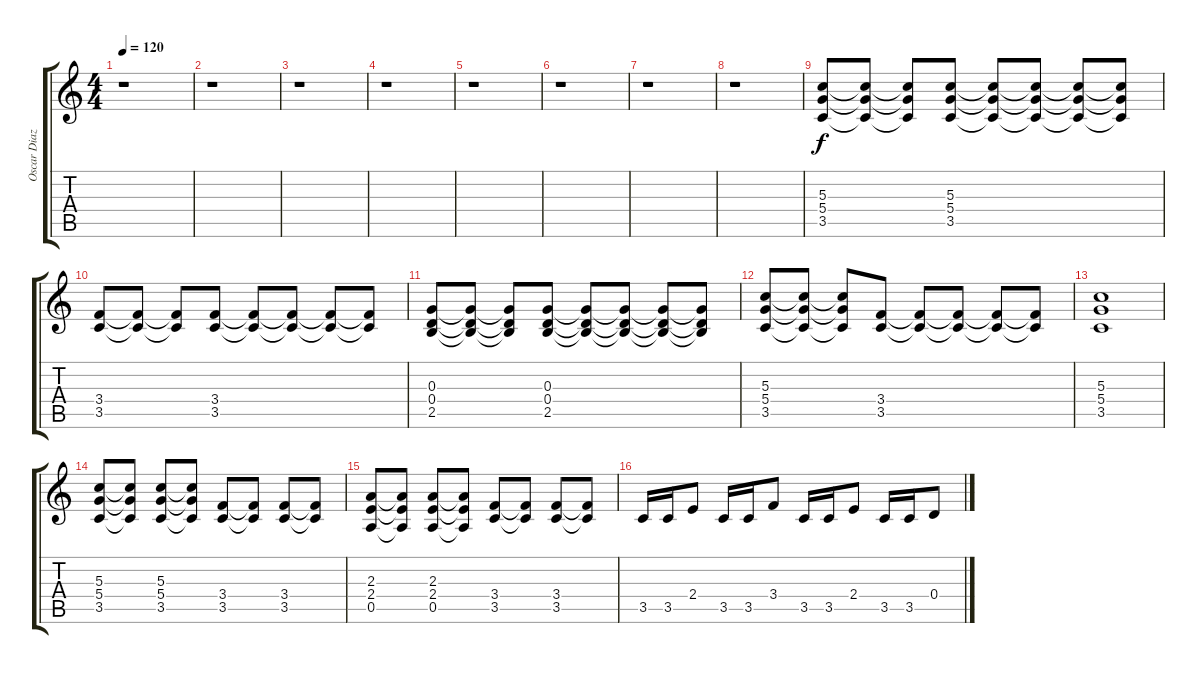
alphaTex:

\track ("Oscar Diaz" "Oscar Diaz") {instrument distortionguitar}
\staff {score tabs}
\tuning (E4 B3 G3 D3 A2 E2) {hide}
\ts (4 4)
\tempo 120
\clef g2
\ks c
r.1{dy f instrument distortionguitar} |
r.1 |
r.1 |
r.1 |
r.1 |
r.1 |
r.1 |
r.1 |
(5.3 5.4 3.5).8 (5.3{t} 5.4{t} 3.5{t}).8 (5.3{t} 5.4{t} 3.5{t}).8 (5.3 5.4 3.5).8 (5.3{t} 5.4{t} 3.5{t}).8 (5.3{t} 5.4{t} 3.5{t}).8 (5.3{t} 5.4{t} 3.5{t}).8 (5.3{t} 5.4{t} 3.5{t}).8 |
(3.4 3.5).8 (3.4{t} 3.5{t}).8 (3.4{t} 3.5{t}).8 (3.4 3.5).8 (3.4{t} 3.5{t}).8 (3.4{t} 3.5{t}).8 (3.4{t} 3.5{t}).8 (3.4{t} 3.5{t}).8 |
(0.3 0.4 2.5).8 (0.3{t} 0.4{t} 2.5{t}).8 (0.3{t} 0.4{t} 2.5{t}).8 (0.3 0.4 2.5).8 (0.3{t} 0.4{t} 2.5{t}).8 (0.3{t} 0.4{t} 2.5{t}).8 (0.3{t} 0.4{t} 2.5{t}).8 (0.3{t} 0.4{t} 2.5{t}).8 |
(5.3 5.4 3.5).8 (5.3{t} 5.4{t} 3.5{t}).8 (5.3{t} 5.4{t} 3.5{t}).8 (3.4 3.5).8 (3.4{t} 3.5{t}).8 (3.4{t} 3.5{t}).8 (3.4{t} 3.5{t}).8 (3.4{t} 3.5{t}).8 |
(5.3 5.4 3.5).1 |
(5.3 5.4 3.5).8{volume 8 balance 0} (5.3{t} 5.4{t} 3.5{t}).8 (5.3 5.4 3.5).8 (5.3{t} 5.4{t} 3.5{t}).8 (3.4 3.5).8 (3.4{t} 3.5{t}).8 (3.4 3.5).8 (3.4{t} 3.5{t}).8 |
(2.3 2.4 0.5).8 (2.3{t} 2.4{t} 0.5{t}).8 (2.3 2.4 0.5).8 (2.3{t} 2.4{t} 0.5{t}).8 (3.4 3.5).8 (3.4{t} 3.5{t}).8 (3.4 3.5).8 (3.4{t} 3.5{t}).8 |
3.5.16{volume 16 instrument electricguitarmuted} 3.5.16 2.4.8 3.5.16 3.5.16 3.4.8 3.5.16 3.5.16 2.4.8 3.5.16 3.5.16 0.4.8
